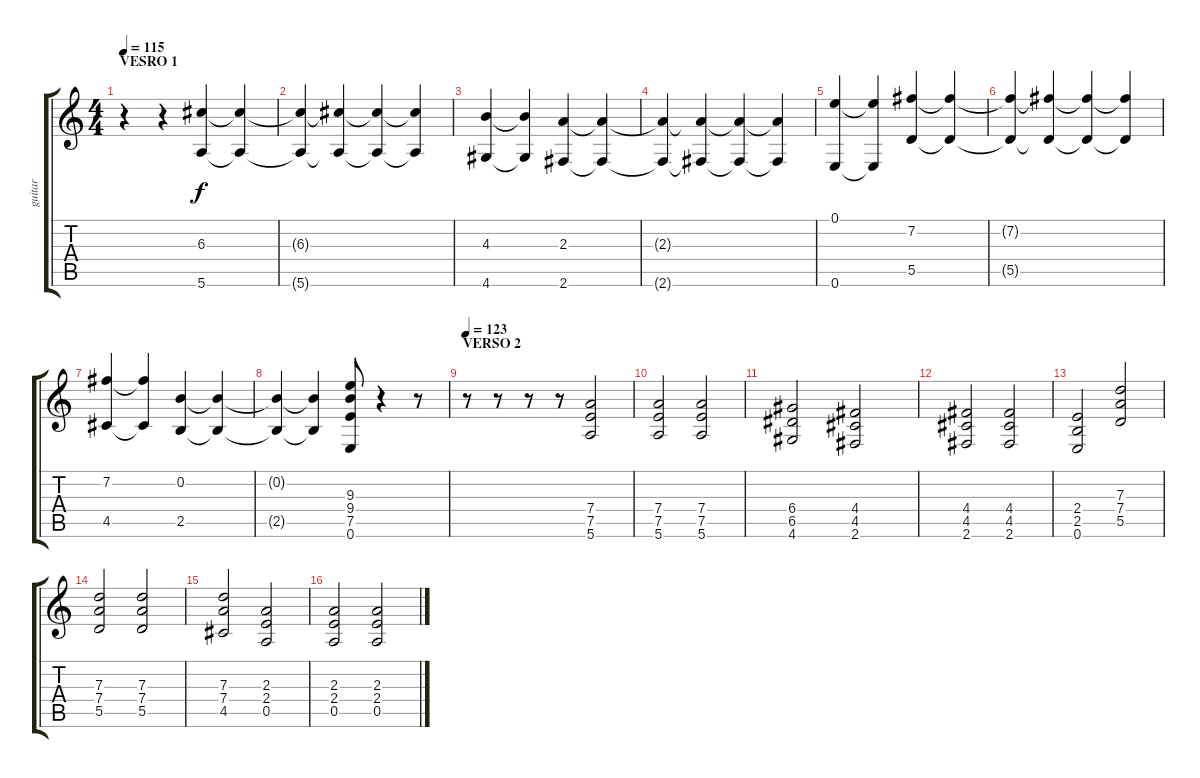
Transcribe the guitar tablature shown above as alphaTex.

\track ("guitar" "guitar") {instrument electricguitarjazz}
\staff {score tabs}
\tuning (E4 B3 G3 D3 A2 E2) {hide}
\ts (4 4)
\section ("" "VESRO 1")
\tempo 115
\clef g2
\ks c
r.4{dy f instrument electricguitarjazz} r.4 (6.3 5.6).4 (6.3{t} 5.6{t}).4 |
(6.3{t} 5.6{t}).4 (6.3{t} 5.6{t}).4 (6.3{t} 5.6{t}).4 (6.3{t} 5.6{t}).4 |
(4.3 4.6).4 (4.3{t} 4.6{t}).4 (2.3 2.6).4 (2.3{t} 2.6{t}).4 |
(2.3{t} 2.6{t}).4 (2.3{t} 2.6{t}).4 (2.3{t} 2.6{t}).4 (2.3{t} 2.6{t}).4 |
(0.1 0.6).4 (0.1{t} 0.6{t}).4 (7.2 5.5).4 (7.2{t} 5.5{t}).4 |
(7.2{t} 5.5{t}).4 (7.2{t} 5.5{t}).4 (7.2{t} 5.5{t}).4 (7.2{t} 5.5{t}).4 |
(7.2 4.5).4 (7.2{t} 4.5{t}).4 (0.2 2.5).4 (0.2{t} 2.5{t}).4 |
(0.2{t} 2.5{t}).4 (0.2{t} 2.5{t}).4 (9.3 9.4 7.5 0.6).8{instrument distortionguitar} r.4 r.8 |
\section ("" "VERSO 2")
\tempo 123
r.8{volume 14 balance 8} r.8 r.8 r.8 (7.4 7.5 5.6).2 |
(7.4 7.5 5.6).2 (7.4 7.5 5.6).2 |
(6.4 6.5 4.6).2 (4.4 4.5 2.6).2 |
(4.4 4.5 2.6).2 (4.4 4.5 2.6).2 |
(2.4 2.5 0.6).2 (7.3 7.4 5.5).2 |
(7.3 7.4 5.5).2 (7.3 7.4 5.5).2 |
(7.3 7.4 4.5).2 (2.3 2.4 0.5).2 |
(2.3 2.4 0.5).2 (2.3 2.4 0.5).2
